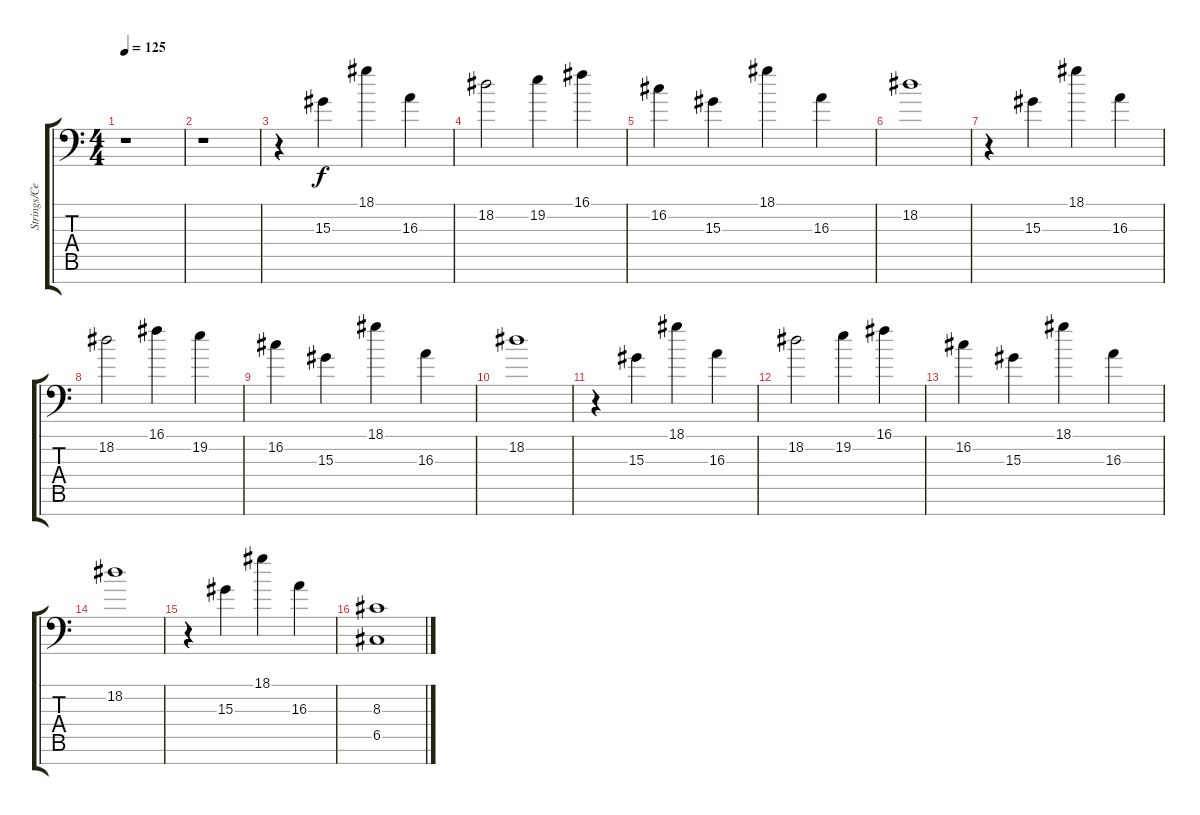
\track ("Strings/Cello" "Strings/Ce") {instrument stringensemble1}
\staff {score tabs}
\tuning (D4 A3 F3 C3 G2 D2 G1) {hide}
\ts (4 4)
\tempo 125
\clef f4
\ks c
r.1{dy f} |
r.1 |
r.4 15.3.4 18.1.4 16.3.4 |
18.2.2 19.2.4 16.1.4 |
16.2.4 15.3.4 18.1.4 16.3.4 |
18.2.1 |
r.4 15.3.4 18.1.4 16.3.4 |
18.2.2 16.1.4 19.2.4 |
16.2.4 15.3.4 18.1.4 16.3.4 |
18.2.1 |
r.4 15.3.4 18.1.4 16.3.4 |
18.2.2 19.2.4 16.1.4 |
16.2.4 15.3.4 18.1.4 16.3.4 |
18.2.1 |
r.4 15.3.4 18.1.4 16.3.4 |
(8.3 6.5).1
